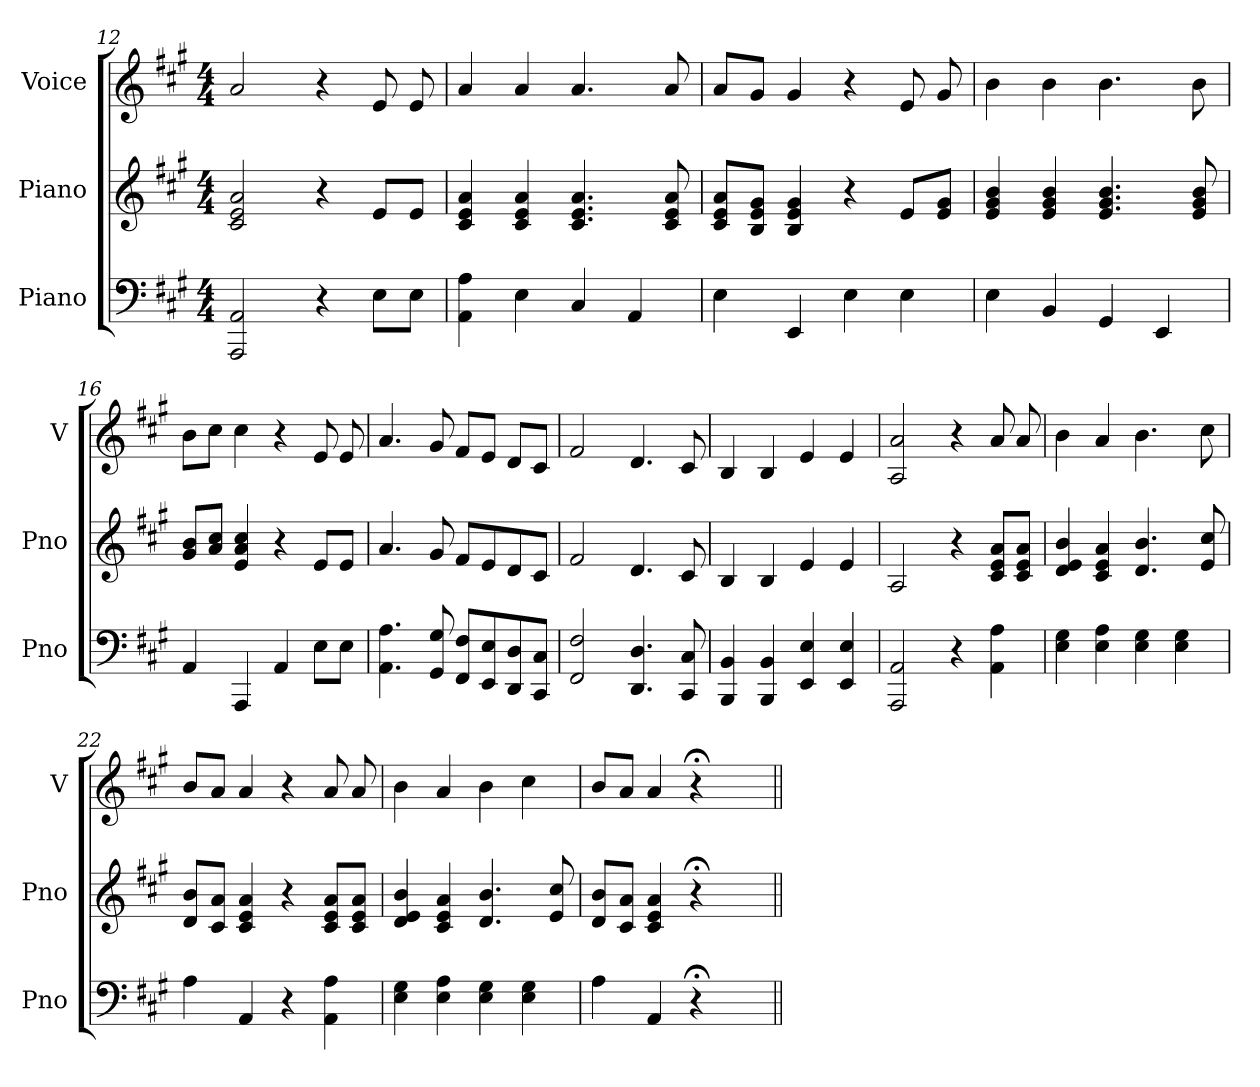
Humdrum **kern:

**kern	**kern	**kern
*part3	*part2	*part1
*staff3	*staff2	*staff1
*I"Piano	*I"Piano	*I"Voice
*I'Pno	*I'Pno	*I'V
*clefF4	*clefG2	*clefG2
*k[f#c#g#]	*k[f#c#g#]	*k[f#c#g#]
*M4/4	*M4/4	*M4/4
=12	=12	=12
2AAA/ 2AA/	2c#/ 2e/ 2a/	2a/
4r	4r	4r
8E\L	8e/L	8e/
8E\J	8e/J	8e/
=13	=13	=13
4AA\ 4A\	4c#/ 4e/ 4a/	4a/
4E\	4c#/ 4e/ 4a/	4a/
4C#/	4.c#/ 4.e/ 4.a/	4.a/
4AA/	.	.
.	8c#/ 8e/ 8a/	8a/
!!LO:LB:g=z
=14	=14	=14
4E\	8c#/ 8e/ 8a/L	8a/L
.	8B/ 8e/ 8g#/J	8g#/J
4EE/	4B/ 4e/ 4g#/	4g#/
4E\	4r	4r
4E\	8e/L	8e/
.	8e/ 8g#/J	8g#/
=15	=15	=15
4E\	4e/ 4g#/ 4b/	4b\
4BB/	4e/ 4g#/ 4b/	4b\
4GG#/	4.e/ 4.g#/ 4.b/	4.b\
4EE/	.	.
.	8e/ 8g#/ 8b/	8b\
=16	=16	=16
4AA/	8g#/ 8b/L	8b\L
.	8a/ 8cc#/J	8cc#\J
4AAA/	4e/ 4a/ 4cc#/	4cc#\
4AA/	4r	4r
8E\L	8e/L	8e/
8E\J	8e/J	8e/
=17	=17	=17
4.AA\ 4.A\	4.a/	4.a/
8GG#/ 8G#/	8g#/	8g#/
8FF#/ 8F#/L	8f#/L	8f#/L
8EE/ 8E/	8e/	8e/J
8DD/ 8D/	8d/	8d/L
8CC#/ 8C#/J	8c#/J	8c#/J
=18	=18	=18
2FF#/ 2F#/	2f#/	2f#/
4.DD/ 4.D/	4.d/	4.d/
8CC#/ 8C#/	8c#/	8c#/
!!LO:PB:g=z
=19	=19	=19
4BBB/ 4BB/	4B/	4B/
4BBB/ 4BB/	4B/	4B/
4EE/ 4E/	4e/	4e/
4EE/ 4E/	4e/	4e/
=20	=20	=20
2AAA/ 2AA/	2A/	2A/ 2a/
4r	4r	4r
4AA\ 4A\	8c#/ 8e/ 8a/L	8a/
.	8c#/ 8e/ 8a/J	8a/
=21	=21	=21
4E\ 4G#\	4d/ 4e/ 4b/	4b\
4E\ 4A\	4c#/ 4e/ 4a/	4a/
4E\ 4G#\	4.d/ 4.b/	4.b\
4E\ 4G#\	.	.
.	8e/ 8cc#/	8cc#\
=22	=22	=22
4A\	8d/ 8b/L	8b/L
.	8c#/ 8a/J	8a/J
4AA/	4c#/ 4e/ 4a/	4a/
4r	4r	4r
4AA\ 4A\	8c#/ 8e/ 8a/L	8a/
.	8c#/ 8e/ 8a/J	8a/
=23	=23	=23
4E\ 4G#\	4d/ 4e/ 4b/	4b\
4E\ 4A\	4c#/ 4e/ 4a/	4a/
4E\ 4G#\	4.d/ 4.b/	4b\
4E\ 4G#\	.	4cc#\
.	8e/ 8cc#/	.
!!LO:LB:g=z
=24	=24	=24
4A\	8d/ 8b/L	8b/L
.	8c#/ 8a/J	8a/J
4AA/	4c#/ 4e/ 4a/	4a/
4r;	4r;	4r;
4ryy	4ryy	4ryy
=||	=||	=||
*-	*-	*-
